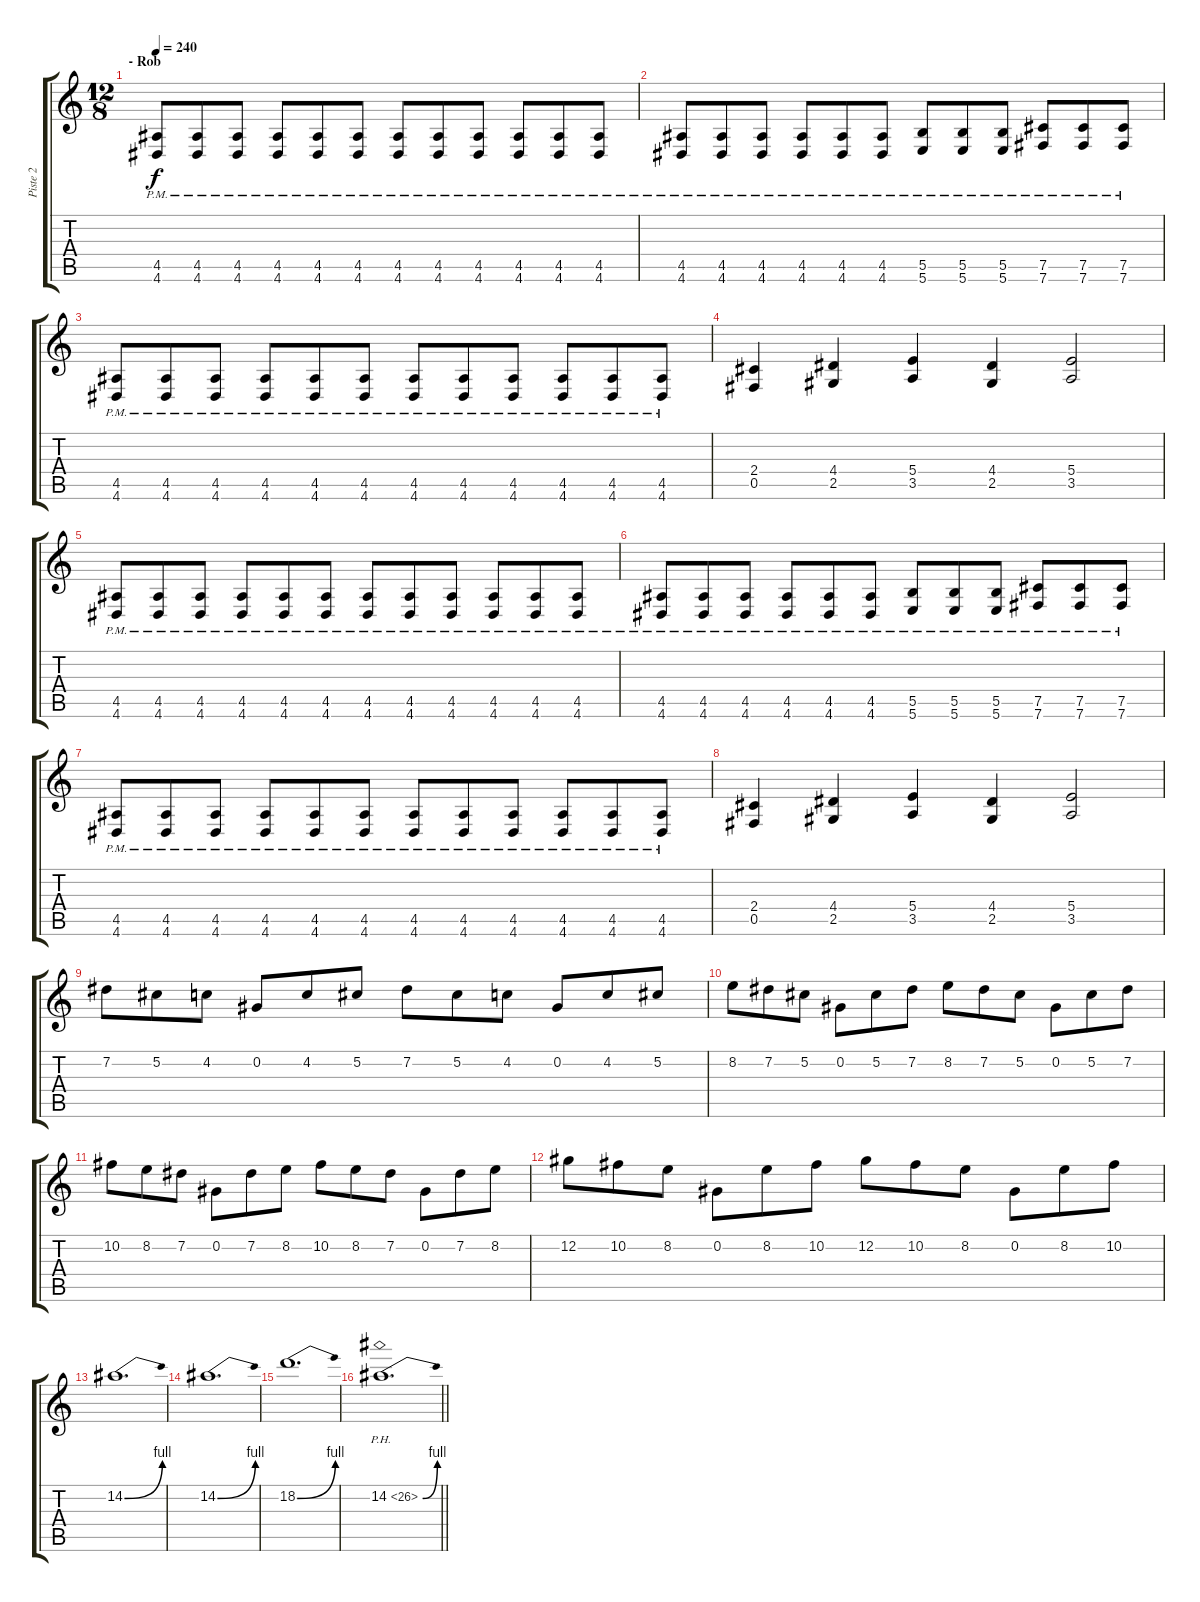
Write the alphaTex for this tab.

\track ("Piste 2" "Piste 2") {instrument distortionguitar}
\staff {score tabs}
\tuning (Db4 Ab3 E3 B2 Gb2 B1) {hide}
\ts (12 8)
\section ("" "- Rob")
\tempo 240
\clef g2
\ks c
(4.5{pm} 4.6{pm}).8{dy f} (4.5{pm} 4.6{pm}).8 (4.5{pm} 4.6{pm}).8 (4.5{pm} 4.6{pm}).8 (4.5{pm} 4.6{pm}).8 (4.5{pm} 4.6{pm}).8 (4.5{pm} 4.6{pm}).8 (4.5{pm} 4.6{pm}).8 (4.5{pm} 4.6{pm}).8 (4.5{pm} 4.6{pm}).8 (4.5{pm} 4.6{pm}).8 (4.5{pm} 4.6{pm}).8 |
(4.5{pm} 4.6{pm}).8 (4.5{pm} 4.6{pm}).8 (4.5{pm} 4.6{pm}).8 (4.5{pm} 4.6{pm}).8 (4.5{pm} 4.6{pm}).8 (4.5{pm} 4.6{pm}).8 (5.5{pm} 5.6{pm}).8 (5.5{pm} 5.6{pm}).8 (5.5{pm} 5.6{pm}).8 (7.5{pm} 7.6{pm}).8 (7.5{pm} 7.6{pm}).8 (7.5{pm} 7.6{pm}).8 |
(4.5{pm} 4.6{pm}).8 (4.5{pm} 4.6{pm}).8 (4.5{pm} 4.6{pm}).8 (4.5{pm} 4.6{pm}).8 (4.5{pm} 4.6{pm}).8 (4.5{pm} 4.6{pm}).8 (4.5{pm} 4.6{pm}).8 (4.5{pm} 4.6{pm}).8 (4.5{pm} 4.6{pm}).8 (4.5{pm} 4.6{pm}).8 (4.5{pm} 4.6{pm}).8 (4.5{pm} 4.6{pm}).8 |
(2.4 0.5).4 (4.4 2.5).4 (5.4 3.5).4 (4.4 2.5).4 (5.4 3.5).2 |
(4.5{pm} 4.6{pm}).8 (4.5{pm} 4.6{pm}).8 (4.5{pm} 4.6{pm}).8 (4.5{pm} 4.6{pm}).8 (4.5{pm} 4.6{pm}).8 (4.5{pm} 4.6{pm}).8 (4.5{pm} 4.6{pm}).8 (4.5{pm} 4.6{pm}).8 (4.5{pm} 4.6{pm}).8 (4.5{pm} 4.6{pm}).8 (4.5{pm} 4.6{pm}).8 (4.5{pm} 4.6{pm}).8 |
(4.5{pm} 4.6{pm}).8 (4.5{pm} 4.6{pm}).8 (4.5{pm} 4.6{pm}).8 (4.5{pm} 4.6{pm}).8 (4.5{pm} 4.6{pm}).8 (4.5{pm} 4.6{pm}).8 (5.5{pm} 5.6{pm}).8 (5.5{pm} 5.6{pm}).8 (5.5{pm} 5.6{pm}).8 (7.5{pm} 7.6{pm}).8 (7.5{pm} 7.6{pm}).8 (7.5{pm} 7.6{pm}).8 |
(4.5{pm} 4.6{pm}).8 (4.5{pm} 4.6{pm}).8 (4.5{pm} 4.6{pm}).8 (4.5{pm} 4.6{pm}).8 (4.5{pm} 4.6{pm}).8 (4.5{pm} 4.6{pm}).8 (4.5{pm} 4.6{pm}).8 (4.5{pm} 4.6{pm}).8 (4.5{pm} 4.6{pm}).8 (4.5{pm} 4.6{pm}).8 (4.5{pm} 4.6{pm}).8 (4.5{pm} 4.6{pm}).8 |
(2.4 0.5).4 (4.4 2.5).4 (5.4 3.5).4 (4.4 2.5).4 (5.4 3.5).2 |
7.2.8 5.2.8 4.2.8 0.2.8 4.2.8 5.2.8 7.2.8 5.2.8 4.2.8 0.2.8 4.2.8 5.2.8 |
8.2.8 7.2.8 5.2.8 0.2.8 5.2.8 7.2.8 8.2.8 7.2.8 5.2.8 0.2.8 5.2.8 7.2.8 |
10.2.8 8.2.8 7.2.8 0.2.8 7.2.8 8.2.8 10.2.8 8.2.8 7.2.8 0.2.8 7.2.8 8.2.8 |
12.2.8 10.2.8 8.2.8 0.2.8 8.2.8 10.2.8 12.2.8 10.2.8 8.2.8 0.2.8 8.2.8 10.2.8 |
14.2{be (bend 0 0 60 4)}.1{d} |
14.2{be (bend 0 0 60 4)}.1{d} |
18.2{be (bend 0 0 60 4)}.1{d} |
\barLineRight lightlight
14.2{be (bend 0 0 60 4) ph 12}.1{d}
